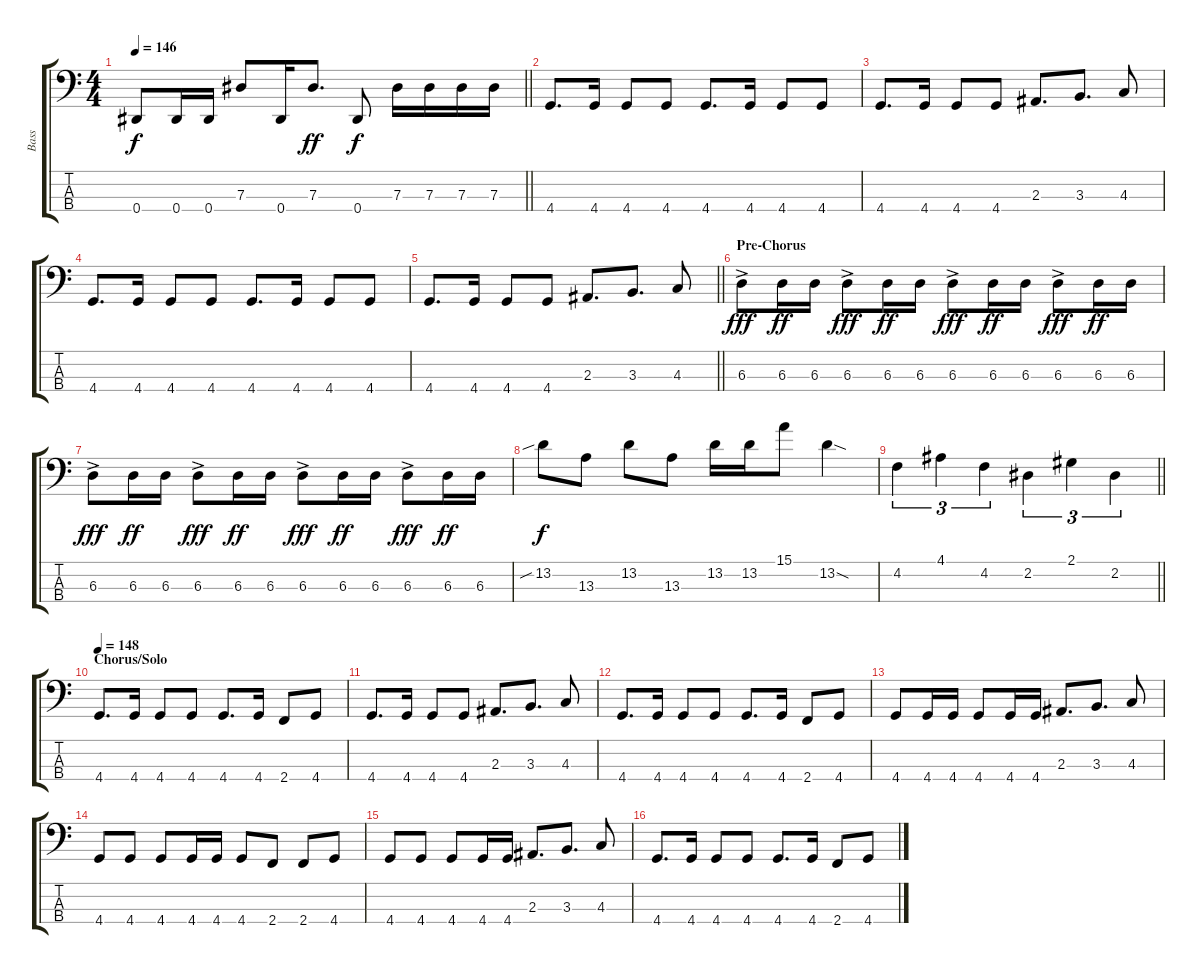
\track ("Bass" "Bass") {instrument electricbassfinger}
\staff {score tabs}
\tuning (Gb2 Db2 Ab1 Eb1) {hide}
\ts (4 4)
\tempo 146
\clef f4
\barLineRight lightlight
\ks c
0.4.8{dy f} 0.4.16 0.4.16 7.3.8 0.4.16 7.3.8{d dy ff} 0.4.8{dy f} 7.3.16 7.3.16 7.3.16 7.3.16 |
4.4.8{d} 4.4.16 4.4.8 4.4.8 4.4.8{d} 4.4.16 4.4.8 4.4.8 |
4.4.8{d} 4.4.16 4.4.8 4.4.8 2.3.8{d} 3.3.8{d} 4.3.8 |
4.4.8{d} 4.4.16 4.4.8 4.4.8 4.4.8{d} 4.4.16 4.4.8 4.4.8 |
\barLineRight lightlight
4.4.8{d} 4.4.16 4.4.8 4.4.8 2.3.8{d} 3.3.8{d} 4.3.8 |
\section ("" "Pre-Chorus")
6.3{ac}.8{dy fff} 6.3.16{dy ff} 6.3.16 6.3{ac}.8{dy fff} 6.3.16{dy ff} 6.3.16 6.3{ac}.8{dy fff} 6.3.16{dy ff} 6.3.16 6.3{ac}.8{dy fff} 6.3.16{dy ff} 6.3.16 |
6.3{ac}.8{dy fff} 6.3.16{dy ff} 6.3.16 6.3{ac}.8{dy fff} 6.3.16{dy ff} 6.3.16 6.3{ac}.8{dy fff} 6.3.16{dy ff} 6.3.16 6.3{ac}.8{dy fff} 6.3.16{dy ff} 6.3.16 |
13.2{sib}.8{dy f} 13.3.8 13.2.8 13.3.8 13.2.16 13.2.16 15.1.8 13.2{sod}.4 |
\barLineRight lightlight
4.2.4{tu (3 2)} 4.1.4{tu (3 2)} 4.2.4{tu (3 2)} 2.2.4{tu (3 2)} 2.1.4{tu (3 2)} 2.2.4{tu (3 2)} |
\section ("" "Chorus/Solo")
\tempo 148
4.4.8{d} 4.4.16 4.4.8 4.4.8 4.4.8{d} 4.4.16 2.4.8 4.4.8 |
4.4.8{d} 4.4.16 4.4.8 4.4.8 2.3.8{d} 3.3.8{d} 4.3.8 |
4.4.8{d} 4.4.16 4.4.8 4.4.8 4.4.8{d} 4.4.16 2.4.8 4.4.8 |
4.4.8 4.4.16 4.4.16 4.4.8 4.4.16 4.4.16 2.3.8{d} 3.3.8{d} 4.3.8 |
4.4.8 4.4.8 4.4.8 4.4.16 4.4.16 4.4.8 2.4.8 2.4.8 4.4.8 |
4.4.8 4.4.8 4.4.8 4.4.16 4.4.16 2.3.8{d} 3.3.8{d} 4.3.8 |
4.4.8{d} 4.4.16 4.4.8 4.4.8 4.4.8{d} 4.4.16 2.4.8 4.4.8
